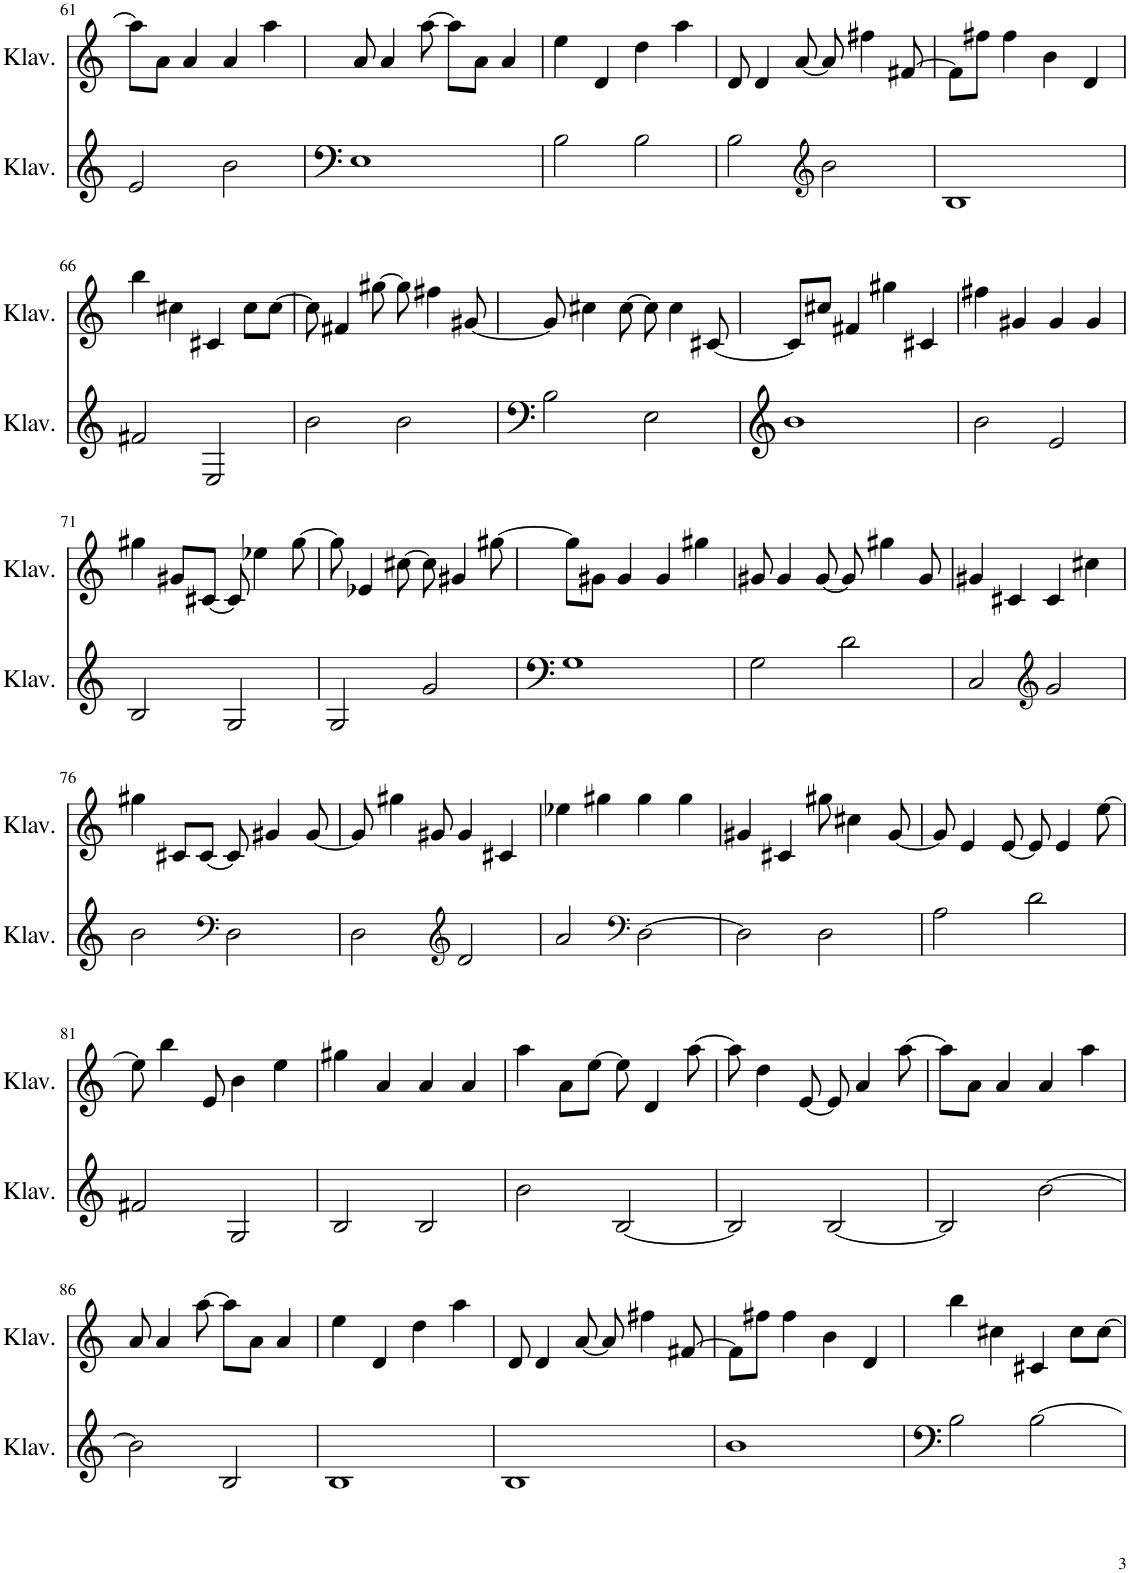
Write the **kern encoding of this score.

**kern	**kern
*part2	*part1
*staff2	*staff1
*I"Klavier	*I"Klavier
*I'Klav.	*I'Klav.
!!LO:PB:g=z
*clefF4	*clefG2
*k[]	*k[]
*M4/4	*M4/4
=61	=61
2e/	8aa\L]
.	8a\J
.	4a/
2b\	4a/
.	4aa\
=62	=62
1E	8a/
.	4a/
.	[8aa\
.	8aa\L]
.	8a\J
.	4a/
=63	=63
2B\	4ee\
.	4d/
2B\	4dd\
.	4aa\
=64	=64
2B\	8d/
.	4d/
.	[8a/
*clefG2	*
2b\	8a/]
.	4ff#X\
.	[8f#X/
=65	=65
1B	8f#\L]
.	8ff#X\J
.	4ff#\
.	4b\
.	4d/
!!LO:LB:g=z
=66	=66
2f#X/	4bb\
.	4cc#X\
2E/	4c#X/
.	8cc#\L
.	[8cc#\J
=67	=67
2b\	8cc#\]
.	4f#X/
.	[8gg#X\
2b\	8gg#\]
.	4ff#X\
.	[8g#X/
=68	=68
2B\	8g#/]
.	4cc#X\
.	[8cc#\
2E\	8cc#\]
.	4cc#\
.	[8c#X/
=69	=69
1b	8c#/L]
.	8cc#X/J
.	4f#X/
.	4gg#X\
.	4c#X/
=70	=70
2b\	4ff#X\
.	4g#X/
2e/	4g#/
.	4g#/
!!LO:LB:g=z
=71	=71
2B/	4gg#X\
.	8g#X/L
.	[8c#X/J
2G/	8c#/]
.	4ee-X\
.	[8gg#\
=72	=72
2G/	8gg#\]
.	4e-X/
.	[8cc#X\
2g/	8cc#\]
.	4g#X/
.	[8gg#X\
=73	=73
1G	8gg#\L]
.	8g#X\J
.	4g#/
.	4g#/
.	4gg#X\
=74	=74
2G\	8g#X/
.	4g#/
.	[8g#/
2d\	8g#/]
.	4gg#X\
.	8g#/
=75	=75
2C/	4g#X/
.	4c#X/
*clefG2	*
2g/	4c#/
.	4cc#X\
!!LO:LB:g=z
=76	=76
2b\	4gg#X\
.	8c#X/L
.	[8c#/J
*clefF4	*
2D\	8c#/]
.	4g#X/
.	[8g#/
=77	=77
2D\	8g#/]
.	4gg#X\
.	8g#X/
*clefG2	*
2d/	4g#/
.	4c#X/
=78	=78
2a/	4ee-X\
.	4gg#X\
*clefF4	*
[2D\	4gg#\
.	4gg#\
=79	=79
2D\]	4g#X/
.	4c#X/
2D\	8gg#X\
.	4cc#X\
.	[8g#/
=80	=80
2A\	8g#/]
.	4e/
.	[8e/
2d\	8e/]
.	4e/
.	[8ee\
!!LO:LB:g=z
=81	=81
2f#X/	8ee\]
.	4bb\
.	8e/
2G/	4b\
.	4ee\
=82	=82
2B/	4gg#X\
.	4a/
2B/	4a/
.	4a/
=83	=83
2b\	4aa\
.	8a\L
.	[8ee\J
[2B/	8ee\]
.	4d/
.	[8aa\
=84	=84
2B/]	8aa\]
.	4dd\
.	[8e/
[2B/	8e/]
.	4a/
.	[8aa\
=85	=85
2B/]	8aa\L]
.	8a\J
.	4a/
[2b\	4a/
.	4aa\
!!LO:LB:g=z
=86	=86
2b\]	8a/
.	4a/
.	[8aa\
2B/	8aa\L]
.	8a\J
.	4a/
=87	=87
1B	4ee\
.	4d/
.	4dd\
.	4aa\
=88	=88
1B	8d/
.	4d/
.	[8a/
.	8a/]
.	4ff#X\
.	[8f#X/
=89	=89
1b	8f#\L]
.	8ff#X\J
.	4ff#\
.	4b\
.	4d/
=90	=90
2B\	4bb\
.	4cc#X\
[2B\	4c#X/
.	8cc#\L
.	[8cc#\J
=	=
*-	*-
